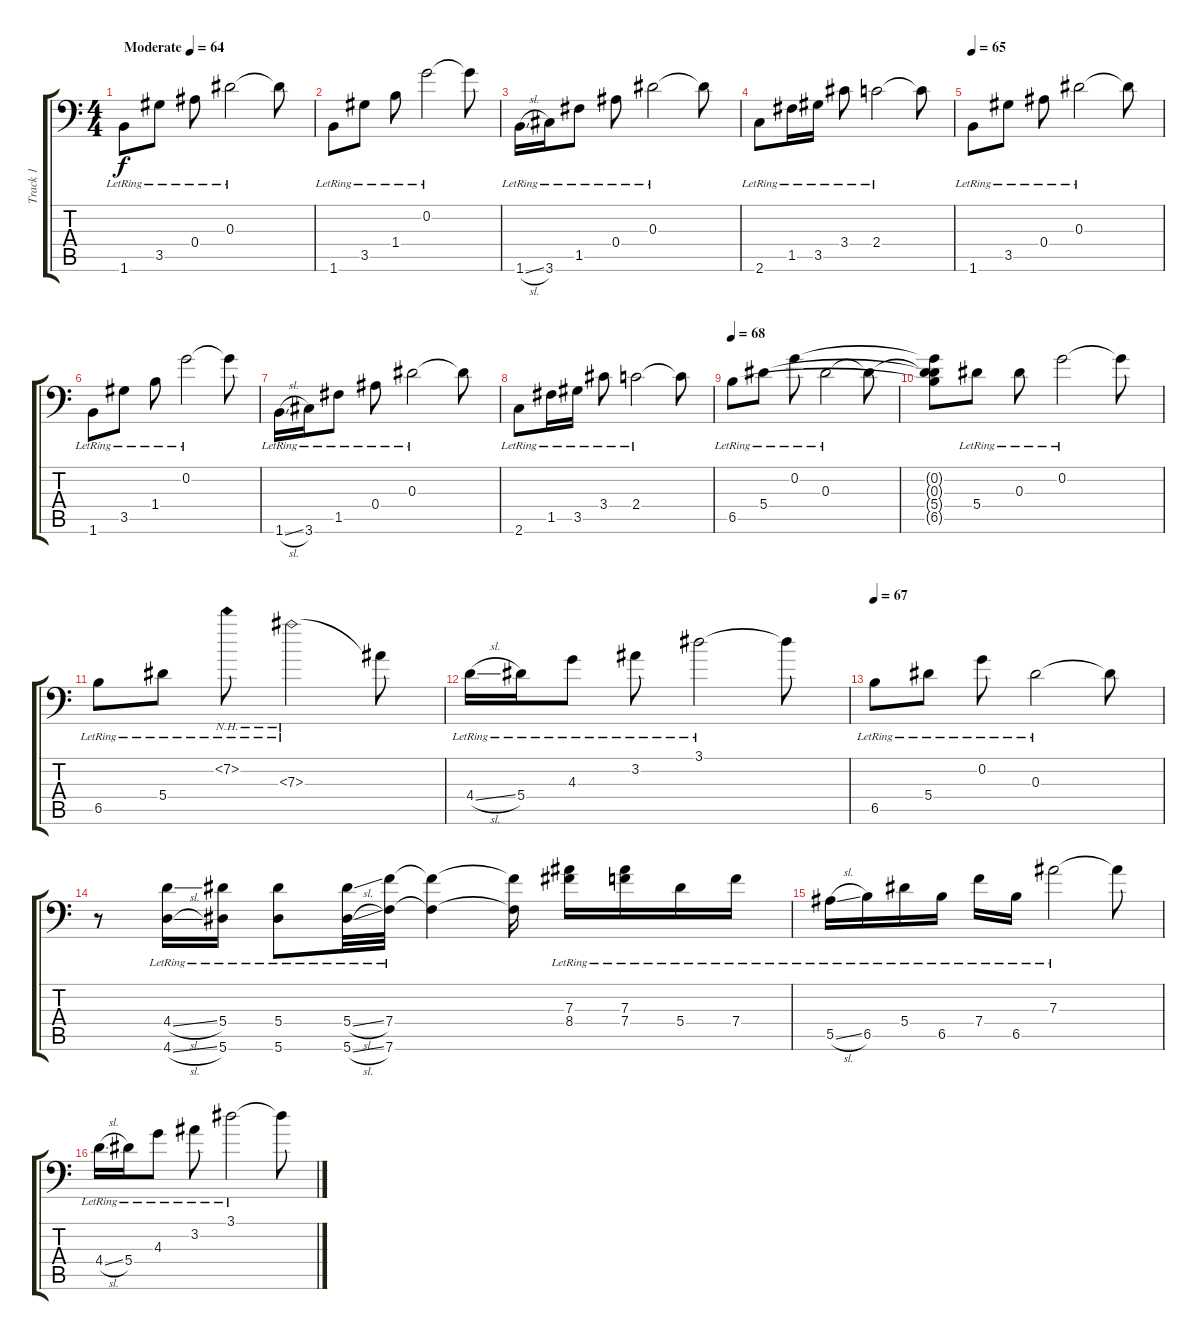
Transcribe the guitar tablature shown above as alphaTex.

\track ("Track 1" "Track 1") {instrument electricguitarjazz}
\staff {score tabs}
\tuning (C4 G3 Eb3 Bb2 F2 Bb1) {hide}
\ts (4 4)
\tempo (64 "Moderate")
\clef f4
\ks c
1.6{lr}.8{dy f volume 10 instrument electricguitarjazz} 3.5{lr}.8 0.4{lr}.8 0.3{lr}.2 0.3{t}.8 |
1.6{lr}.8 3.5{lr}.8 1.4{lr}.8 0.2{lr}.2 0.2{t}.8 |
1.6{sl lr}.16 3.6{lr}.16 1.5{lr}.8 0.4{lr}.8 0.3{lr}.2 0.3{t}.8 |
2.6{lr}.8 1.5{lr}.16 3.5{lr}.16 3.4{lr}.8 2.4{lr}.2 2.4{t}.8 |
\tempo 65
1.6{lr}.8 3.5{lr}.8 0.4{lr}.8 0.3{lr}.2 0.3{t}.8 |
1.6{lr}.8 3.5{lr}.8 1.4{lr}.8 0.2{lr}.2 0.2{t}.8 |
1.6{sl lr}.16 3.6{lr}.16 1.5{lr}.8 0.4{lr}.8 0.3{lr}.2 0.3{t}.8 |
2.6{lr}.8 1.5{lr}.16 3.5{lr}.16 3.4{lr}.8 2.4{lr}.2 2.4{t}.8 |
\tempo 68
6.5{lr}.8 5.4{lr}.8 0.2{lr}.8 0.3{lr}.2 0.3{t}.8 |
(0.2{t} 0.3{t} 5.4{t} 6.5{t}).8 5.4{lr}.8 0.3{lr}.8 0.2{lr}.2 0.2{t}.8 |
6.5{lr}.8 5.4{lr}.8 7.2{nh lr}.8 7.3{nh lr}.2 7.3{t}.8 |
4.4{sl lr}.16 5.4{lr}.16 4.3{lr}.8 3.2{lr}.8 3.1{lr}.2 3.1{t}.8 |
\tempo 67
6.5{lr}.8 5.4{lr}.8 0.2{lr}.8 0.3{lr}.2 0.3{t}.8 |
r.8 (4.4{sl lr} 4.6{sl lr}).16 (5.4{lr} 5.6{lr}).16 (5.4{lr} 5.6{lr}).8 (5.4{sl lr} 5.6{sl lr}).32 (7.4{lr} 7.6{lr}).32 (7.4{t} 7.6{t}).4 (7.4{t} 7.6{t}).16 (7.3{lr} 8.4{lr}).16 (7.3{lr} 7.4{lr}).16 5.4{lr}.16 7.4{lr}.16 |
5.5{sl lr}.16 6.5{lr}.16 5.4{lr}.16 6.5{lr}.16 7.4{lr}.16 6.5{lr}.16 7.3{lr}.2 7.3{t}.8 |
4.4{sl lr}.16 5.4{lr}.16 4.3{lr}.8 3.2{lr}.8 3.1{lr}.2 3.1{t}.8
